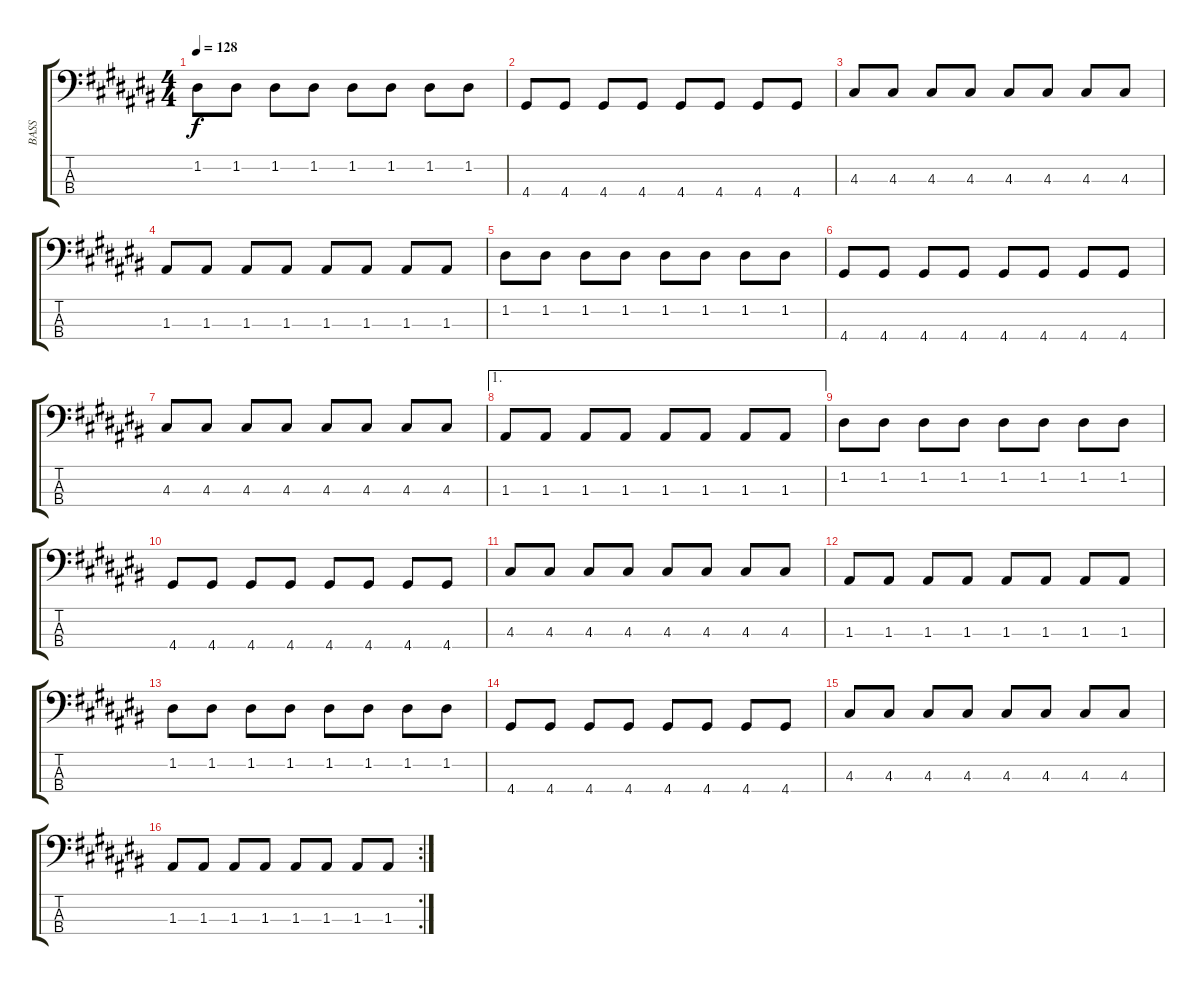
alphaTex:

\track ("BASS" "BASS") {instrument synthbass2}
\staff {score tabs}
\tuning (G2 D2 A1 E1) {hide}
\ts (4 4)
\tempo 128
\clef f4
\ks c#
1.2.8{dy f} 1.2.8 1.2.8 1.2.8 1.2.8 1.2.8 1.2.8 1.2.8 |
4.4.8 4.4.8 4.4.8 4.4.8 4.4.8 4.4.8 4.4.8 4.4.8 |
4.3.8 4.3.8 4.3.8 4.3.8 4.3.8 4.3.8 4.3.8 4.3.8 |
1.3.8 1.3.8 1.3.8 1.3.8 1.3.8 1.3.8 1.3.8 1.3.8 |
1.2.8 1.2.8 1.2.8 1.2.8 1.2.8 1.2.8 1.2.8 1.2.8 |
4.4.8 4.4.8 4.4.8 4.4.8 4.4.8 4.4.8 4.4.8 4.4.8 |
4.3.8 4.3.8 4.3.8 4.3.8 4.3.8 4.3.8 4.3.8 4.3.8 |
\ae 1
1.3.8 1.3.8 1.3.8 1.3.8 1.3.8 1.3.8 1.3.8 1.3.8 |
1.2.8 1.2.8 1.2.8 1.2.8 1.2.8 1.2.8 1.2.8 1.2.8 |
4.4.8 4.4.8 4.4.8 4.4.8 4.4.8 4.4.8 4.4.8 4.4.8 |
4.3.8 4.3.8 4.3.8 4.3.8 4.3.8 4.3.8 4.3.8 4.3.8 |
1.3.8 1.3.8 1.3.8 1.3.8 1.3.8 1.3.8 1.3.8 1.3.8 |
1.2.8 1.2.8 1.2.8 1.2.8 1.2.8 1.2.8 1.2.8 1.2.8 |
4.4.8 4.4.8 4.4.8 4.4.8 4.4.8 4.4.8 4.4.8 4.4.8 |
4.3.8 4.3.8 4.3.8 4.3.8 4.3.8 4.3.8 4.3.8 4.3.8 |
\rc 2
1.3.8 1.3.8 1.3.8 1.3.8 1.3.8 1.3.8 1.3.8 1.3.8
